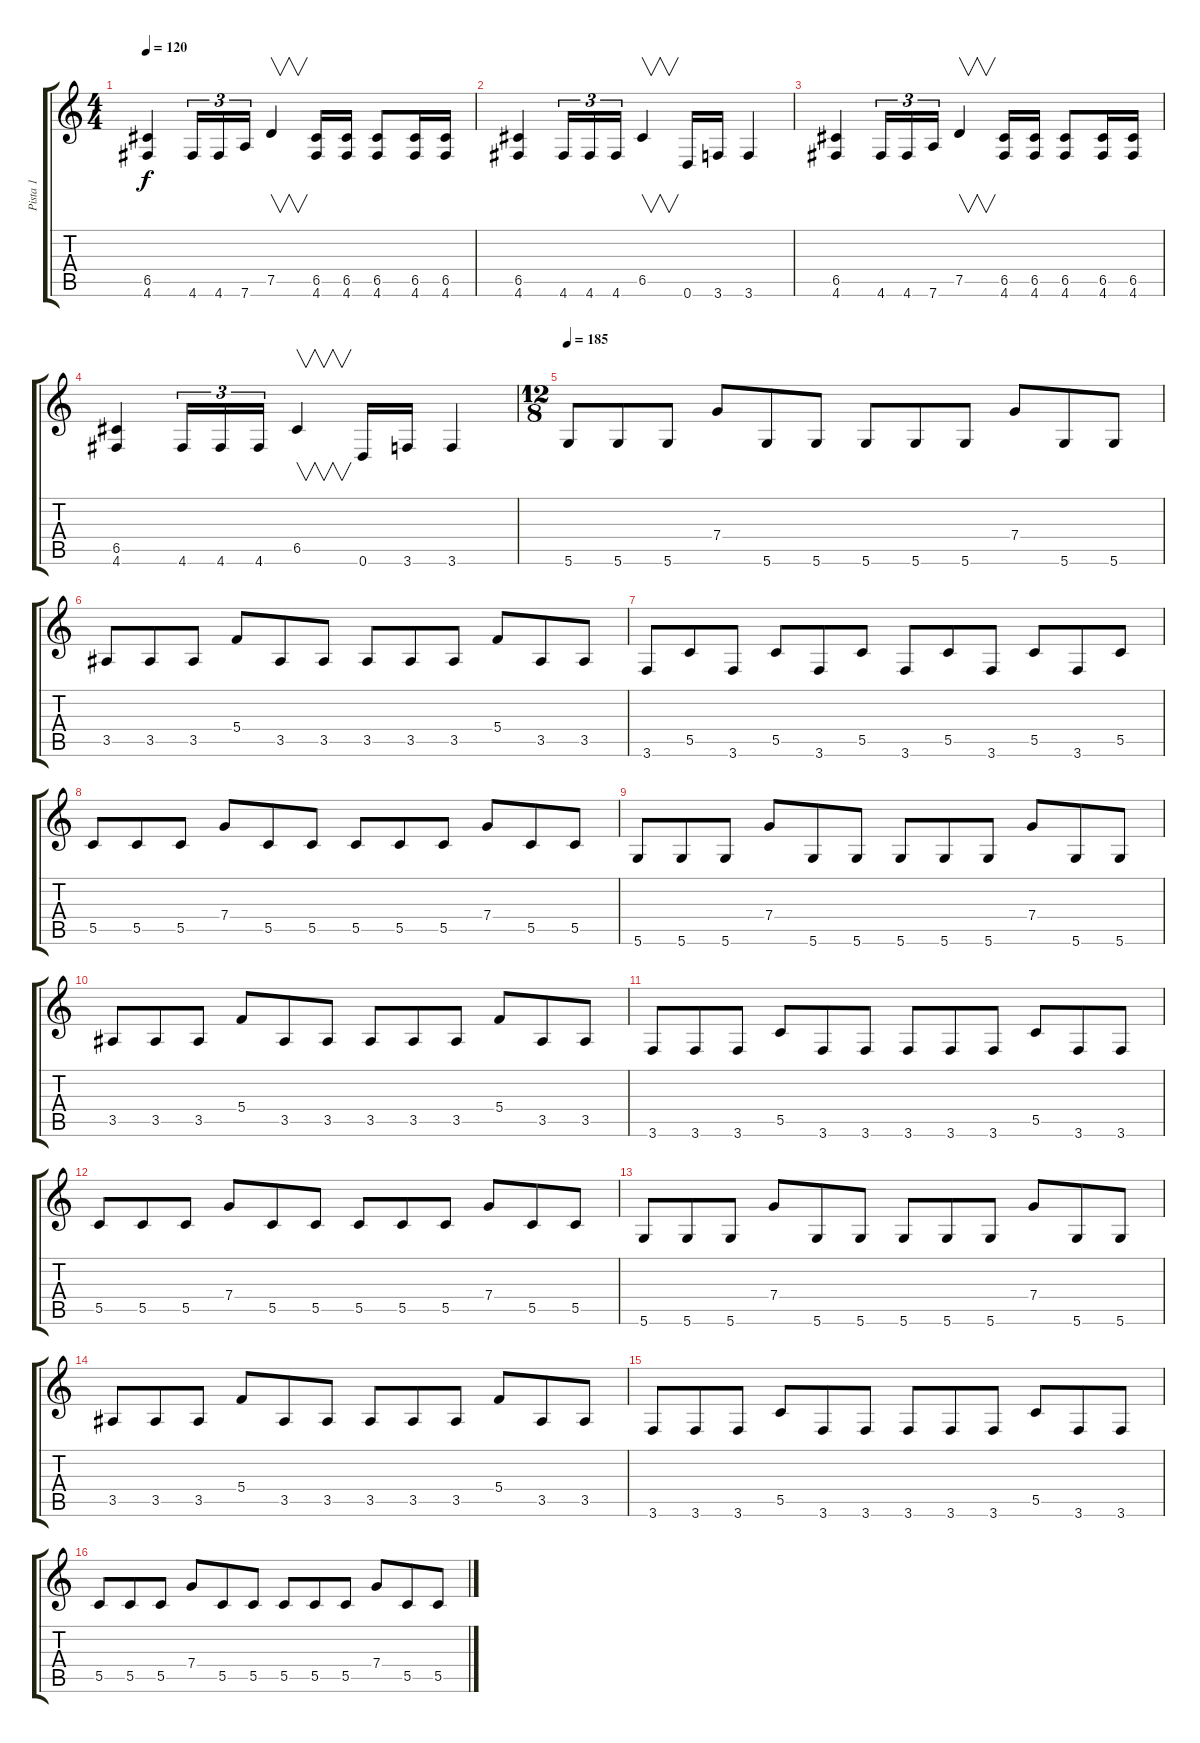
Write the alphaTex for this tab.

\track ("Pista 1" "Pista 1") {instrument distortionguitar}
\staff {score tabs}
\tuning (D4 A3 F3 C3 G2 D2) {hide}
\ts (4 4)
\tempo 120
\clef g2
\ks c
(6.5 4.6).4{dy f} 4.6.16{tu (3 2)} 4.6.16{tu (3 2)} 7.6.16{tu (3 2)} 7.5.4{v} (6.5 4.6).16 (6.5 4.6).16 (6.5 4.6).8 (6.5 4.6).16 (6.5 4.6).16 |
(6.5 4.6).4 4.6.16{tu (3 2)} 4.6.16{tu (3 2)} 4.6.16{tu (3 2)} 6.5.4{v} 0.6.16 3.6.16 3.6.4 |
(6.5 4.6).4 4.6.16{tu (3 2)} 4.6.16{tu (3 2)} 7.6.16{tu (3 2)} 7.5.4{v} (6.5 4.6).16 (6.5 4.6).16 (6.5 4.6).8 (6.5 4.6).16 (6.5 4.6).16 |
(6.5 4.6).4 4.6.16{tu (3 2)} 4.6.16{tu (3 2)} 4.6.16{tu (3 2)} 6.5.4{v} 0.6.16 3.6.16 3.6.4 |
\ts (12 8)
\tempo 185
5.6.8{volume 8} 5.6.8 5.6.8 7.4.8 5.6.8 5.6.8 5.6.8 5.6.8 5.6.8 7.4.8 5.6.8 5.6.8 |
3.5.8 3.5.8 3.5.8 5.4.8 3.5.8 3.5.8 3.5.8 3.5.8 3.5.8 5.4.8 3.5.8 3.5.8 |
3.6.8 5.5.8 3.6.8 5.5.8 3.6.8 5.5.8 3.6.8 5.5.8 3.6.8 5.5.8 3.6.8 5.5.8 |
5.5.8 5.5.8 5.5.8 7.4.8 5.5.8 5.5.8 5.5.8 5.5.8 5.5.8 7.4.8 5.5.8 5.5.8 |
5.6.8{volume 16} 5.6.8 5.6.8 7.4.8 5.6.8 5.6.8 5.6.8 5.6.8 5.6.8 7.4.8 5.6.8 5.6.8 |
3.5.8 3.5.8 3.5.8 5.4.8 3.5.8 3.5.8 3.5.8 3.5.8 3.5.8 5.4.8 3.5.8 3.5.8 |
3.6.8 3.6.8 3.6.8 5.5.8 3.6.8 3.6.8 3.6.8 3.6.8 3.6.8 5.5.8 3.6.8 3.6.8 |
5.5.8 5.5.8 5.5.8 7.4.8 5.5.8 5.5.8 5.5.8 5.5.8 5.5.8 7.4.8 5.5.8 5.5.8 |
5.6.8 5.6.8 5.6.8 7.4.8 5.6.8 5.6.8 5.6.8 5.6.8 5.6.8 7.4.8 5.6.8 5.6.8 |
3.5.8 3.5.8 3.5.8 5.4.8 3.5.8 3.5.8 3.5.8 3.5.8 3.5.8 5.4.8 3.5.8 3.5.8 |
3.6.8 3.6.8 3.6.8 5.5.8 3.6.8 3.6.8 3.6.8 3.6.8 3.6.8 5.5.8 3.6.8 3.6.8 |
5.5.8 5.5.8 5.5.8 7.4.8 5.5.8 5.5.8 5.5.8 5.5.8 5.5.8 7.4.8 5.5.8 5.5.8
